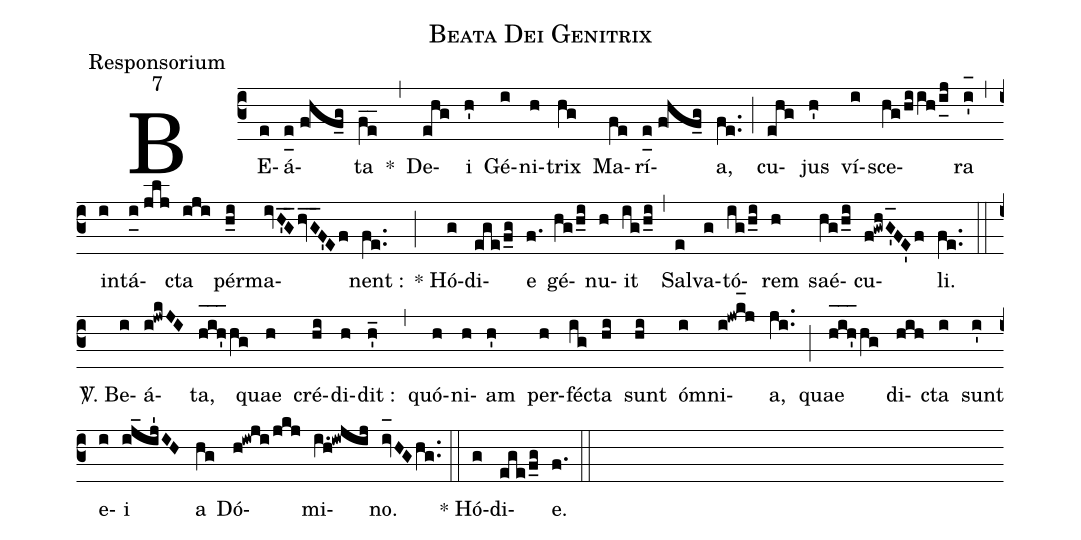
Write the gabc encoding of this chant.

name:Beata Dei Genitrix;
office-part:Responsorium;
mode:7;
%%
(c3) BE(e)á(e_0[uh:l]//f!hf_g)ta(fe__) *(,) De(ehg)i(h') Gé(i)ni(h)trix(hg) Ma(fe)rí(e_0[uh:l]//f!hf_g)a,(fe..) (;) cu(ehg)jus(h') ví(i)sce(hg/hiih/i_[uh:l]j)ra(i'_[oh:h]) (,) in(i)tá(i_0[uh:l]//jlj)cta(iji) pér(h_i)ma(ivH'_G_2hv_G_F'Ef)nent :(fe..) (;) * Hó(g)di(ege/f_g)e(f.) gé(hg/h_i)nu(h)it(ig/h_i) (,) Sal(e)va(g)tó(ig/h_i)rem(h) saé(hg/h_i)cu(f!gwhG'_[oh:h]FE'f)li.(fe..) (::)
<sp>V/</sp>. Be(i)á(i!jwkJI)ta,(h_[oh:h]i_[oh:h]h'_[oh:h]hg) quae(h) cré(hi)di(h)dit :(h'_) (,) quó(h)ni(h)am(h') per(h)fé(ig)cta(hi) sunt(hi) ó(i)mni(i!jwk_[hl:1]j)a,(ji..) (;) quae(h_[oh:h]i_[oh:h]h'_[oh:h]hg) di(hih)cta(i) sunt(i') e(i)i(ij_ij'IH) a(hg) Dó(h!iwji/jkj)mi(i.h!iwjij)no.(iv_[oh:h]HGhg..) (::) * Hó(g)di(ege/f_g)e.(f.) (::)
